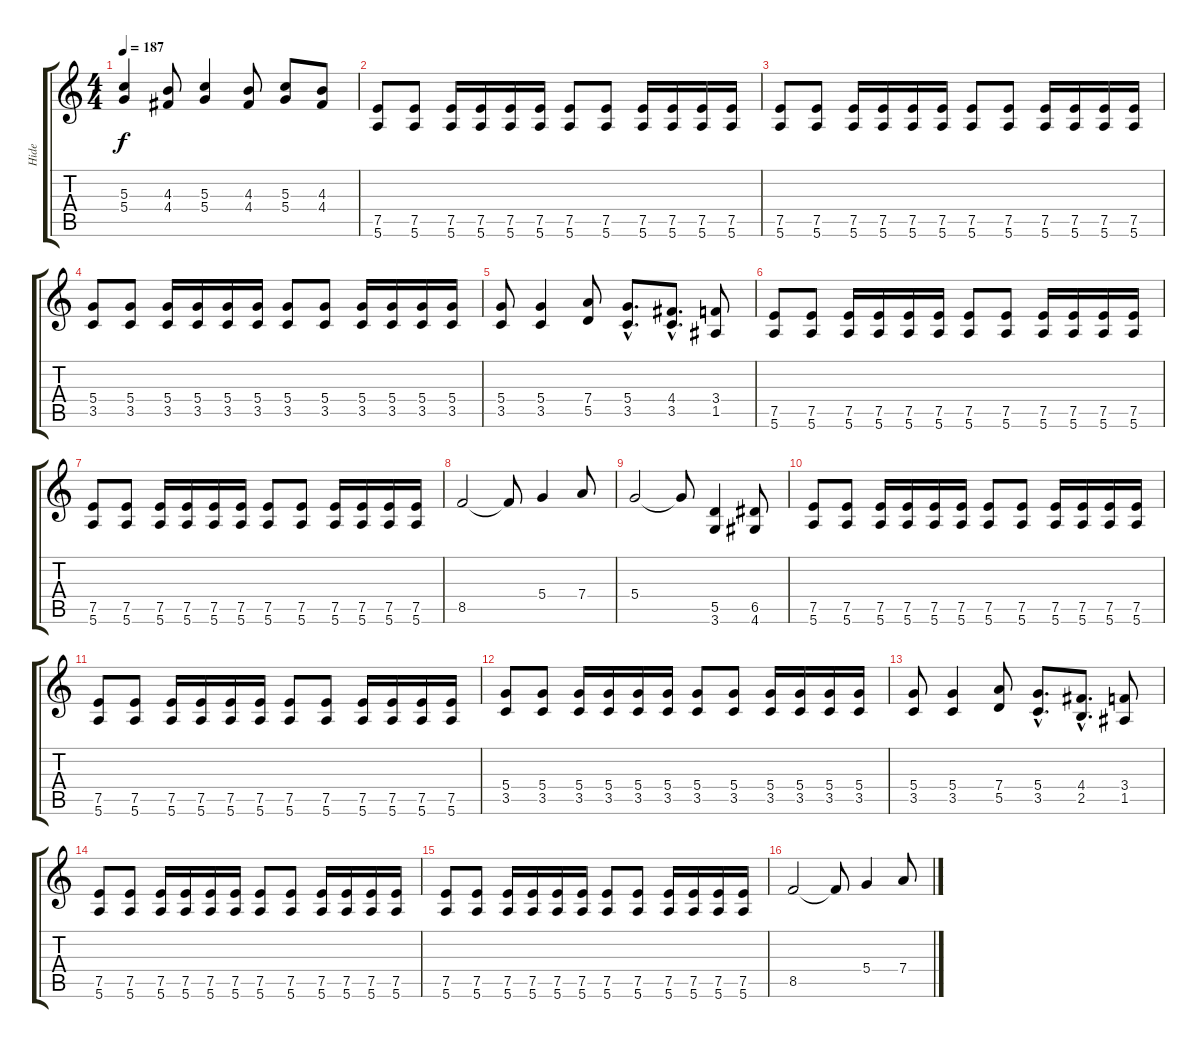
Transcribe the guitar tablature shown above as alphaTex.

\track ("Hide" "Hide") {instrument overdrivenguitar}
\staff {score tabs}
\tuning (E4 B3 G3 D3 A2 E2) {hide}
\ts (4 4)
\tempo 187
\clef g2
\ks c
(5.3 5.4).4{dy f} (4.3 4.4).8 (5.3 5.4).4 (4.3 4.4).8 (5.3 5.4).8 (4.3 4.4).8 |
(7.5 5.6).8 (7.5 5.6).8 (7.5 5.6).16 (7.5 5.6).16 (7.5 5.6).16 (7.5 5.6).16 (7.5 5.6).8 (7.5 5.6).8 (7.5 5.6).16 (7.5 5.6).16 (7.5 5.6).16 (7.5 5.6).16 |
(7.5 5.6).8 (7.5 5.6).8 (7.5 5.6).16 (7.5 5.6).16 (7.5 5.6).16 (7.5 5.6).16 (7.5 5.6).8 (7.5 5.6).8 (7.5 5.6).16 (7.5 5.6).16 (7.5 5.6).16 (7.5 5.6).16 |
(5.4 3.5).8 (5.4 3.5).8 (5.4 3.5).16 (5.4 3.5).16 (5.4 3.5).16 (5.4 3.5).16 (5.4 3.5).8 (5.4 3.5).8 (5.4 3.5).16 (5.4 3.5).16 (5.4 3.5).16 (5.4 3.5).16 |
(5.4 3.5).8 (5.4 3.5).4 (7.4 5.5).8 (5.4{hac} 3.5{hac}).8{d} (4.4{hac} 3.5{hac}).8{d} (3.4 1.5).8 |
(7.5 5.6).8 (7.5 5.6).8 (7.5 5.6).16 (7.5 5.6).16 (7.5 5.6).16 (7.5 5.6).16 (7.5 5.6).8 (7.5 5.6).8 (7.5 5.6).16 (7.5 5.6).16 (7.5 5.6).16 (7.5 5.6).16 |
(7.5 5.6).8 (7.5 5.6).8 (7.5 5.6).16 (7.5 5.6).16 (7.5 5.6).16 (7.5 5.6).16 (7.5 5.6).8 (7.5 5.6).8 (7.5 5.6).16 (7.5 5.6).16 (7.5 5.6).16 (7.5 5.6).16 |
8.5.2 8.5{t}.8 5.4.4 7.4.8 |
5.4.2 5.4{t}.8 (5.5 3.6).4 (6.5 4.6).8 |
(7.5 5.6).8 (7.5 5.6).8 (7.5 5.6).16 (7.5 5.6).16 (7.5 5.6).16 (7.5 5.6).16 (7.5 5.6).8 (7.5 5.6).8 (7.5 5.6).16 (7.5 5.6).16 (7.5 5.6).16 (7.5 5.6).16 |
(7.5 5.6).8 (7.5 5.6).8 (7.5 5.6).16 (7.5 5.6).16 (7.5 5.6).16 (7.5 5.6).16 (7.5 5.6).8 (7.5 5.6).8 (7.5 5.6).16 (7.5 5.6).16 (7.5 5.6).16 (7.5 5.6).16 |
(5.4 3.5).8 (5.4 3.5).8 (5.4 3.5).16 (5.4 3.5).16 (5.4 3.5).16 (5.4 3.5).16 (5.4 3.5).8 (5.4 3.5).8 (5.4 3.5).16 (5.4 3.5).16 (5.4 3.5).16 (5.4 3.5).16 |
(5.4 3.5).8 (5.4 3.5).4 (7.4 5.5).8 (5.4{hac} 3.5{hac}).8{d} (4.4{hac} 2.5{hac}).8{d} (3.4 1.5).8 |
(7.5 5.6).8 (7.5 5.6).8 (7.5 5.6).16 (7.5 5.6).16 (7.5 5.6).16 (7.5 5.6).16 (7.5 5.6).8 (7.5 5.6).8 (7.5 5.6).16 (7.5 5.6).16 (7.5 5.6).16 (7.5 5.6).16 |
(7.5 5.6).8 (7.5 5.6).8 (7.5 5.6).16 (7.5 5.6).16 (7.5 5.6).16 (7.5 5.6).16 (7.5 5.6).8 (7.5 5.6).8 (7.5 5.6).16 (7.5 5.6).16 (7.5 5.6).16 (7.5 5.6).16 |
8.5.2 8.5{t}.8 5.4.4 7.4.8
